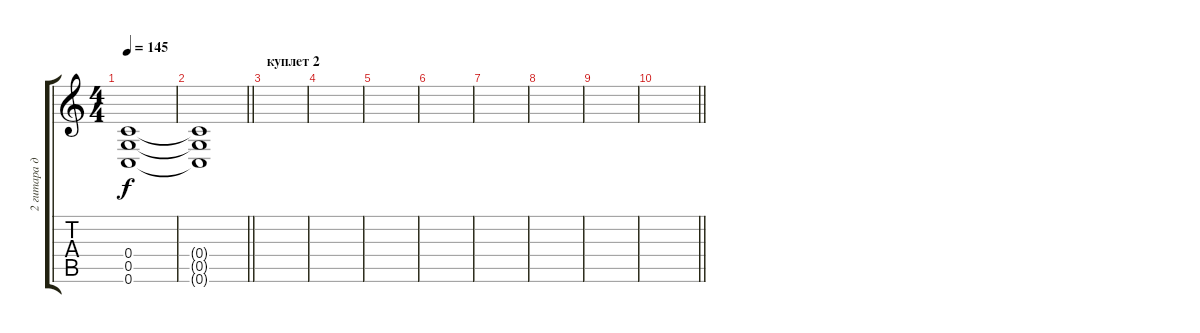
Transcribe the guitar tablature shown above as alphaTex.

\track ("2 гитара дистр" "2 гитара д") {instrument distortionguitar}
\staff {score tabs}
\tuning (D4 A3 F3 C3 G2 C2) {hide}
\ts (4 4)
\tempo 145
\clef g2
\ks c
(0.4{t} 0.5{t} 0.6{t}).1{dy f} |
\barLineRight lightlight
(0.4{t} 0.5{t} 0.6{t}).1 |
\section ("" "куплет 2")
|
|
|
|
|
|
|
\barLineRight lightlight
